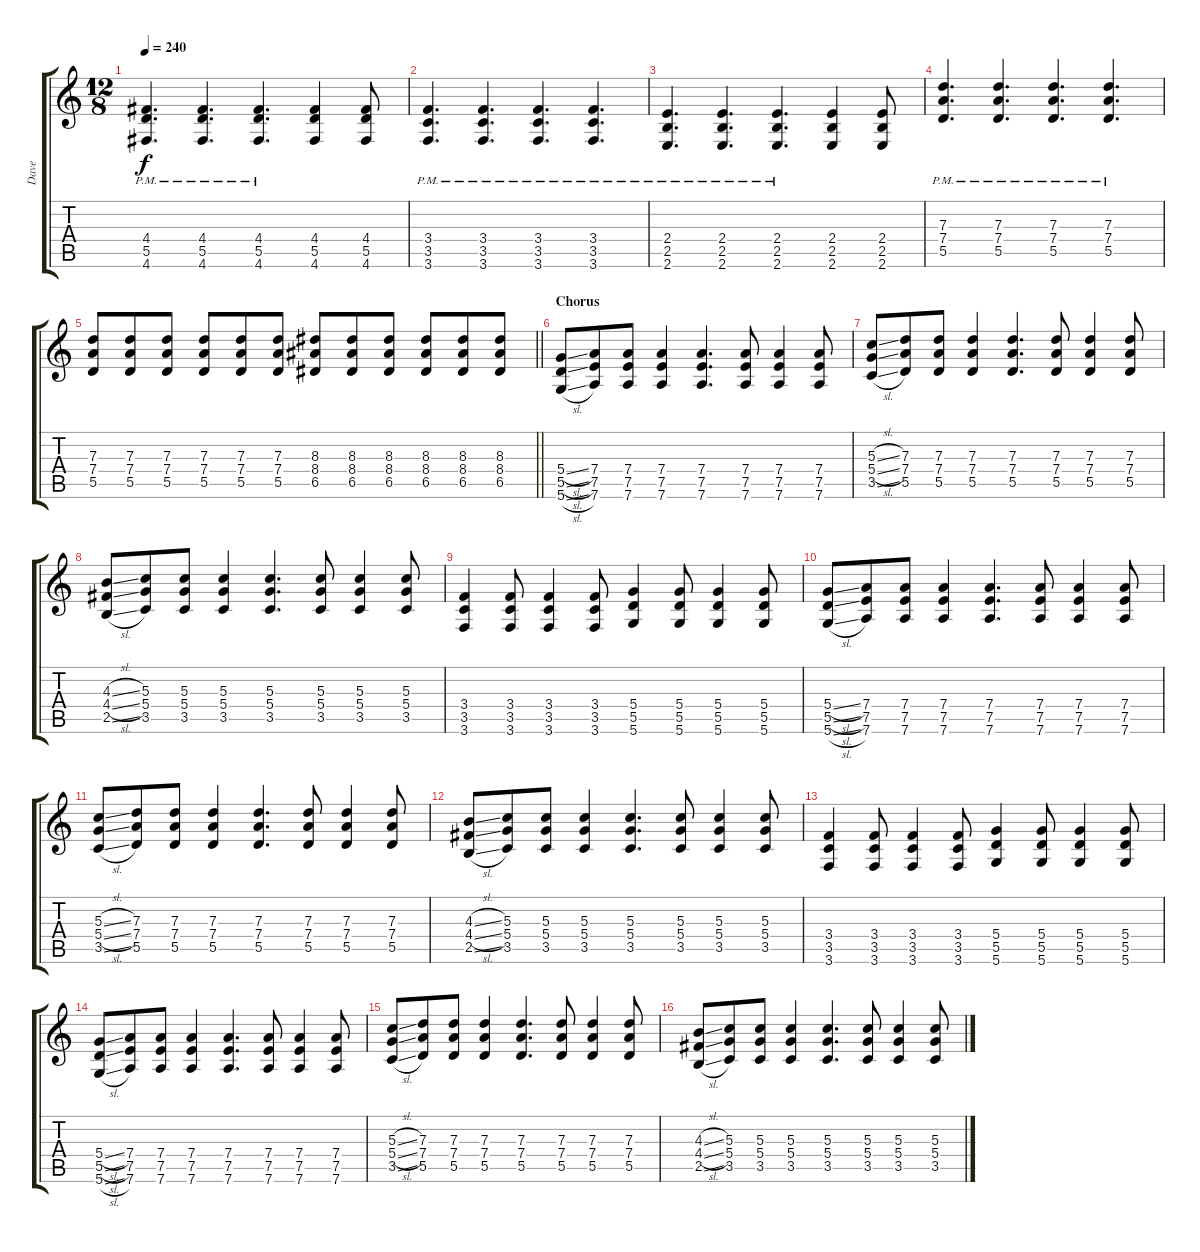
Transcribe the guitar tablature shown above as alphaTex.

\track ("Dave" "Dave") {instrument overdrivenguitar}
\staff {score tabs}
\tuning (E4 B3 G3 D3 A2 D2) {hide}
\ts (12 8)
\tempo 240
\clef g2
\ks c
(4.4{pm} 5.5{pm} 4.6{pm}).4{d dy f} (4.4{pm} 5.5{pm} 4.6{pm}).4{d} (4.4{pm} 5.5{pm} 4.6{pm}).4{d} (4.4 5.5 4.6).4 (4.4 5.5 4.6).8 |
(3.4{pm} 3.5{pm} 3.6{pm}).4{d} (3.4{pm} 3.5{pm} 3.6{pm}).4{d} (3.4{pm} 3.5{pm} 3.6{pm}).4{d} (3.4{pm} 3.5{pm} 3.6{pm}).4{d} |
(2.4{pm} 2.5{pm} 2.6{pm}).4{d} (2.4{pm} 2.5{pm} 2.6{pm}).4{d} (2.4{pm} 2.5{pm} 2.6{pm}).4{d} (2.4 2.5 2.6).4 (2.4 2.5 2.6).8 |
(7.3{pm} 7.4{pm} 5.5{pm}).4{d} (7.3{pm} 7.4{pm} 5.5{pm}).4{d} (7.3{pm} 7.4{pm} 5.5{pm}).4{d} (7.3{pm} 7.4{pm} 5.5{pm}).4{d} |
\barLineRight lightlight
(7.3 7.4 5.5).8 (7.3 7.4 5.5).8 (7.3 7.4 5.5).8 (7.3 7.4 5.5).8 (7.3 7.4 5.5).8 (7.3 7.4 5.5).8 (8.3 8.4 6.5).8 (8.3 8.4 6.5).8 (8.3 8.4 6.5).8 (8.3 8.4 6.5).8 (8.3 8.4 6.5).8 (8.3 8.4 6.5).8 |
\section ("" "Chorus")
(5.4{sl} 5.5{sl} 5.6{sl}).8 (7.4 7.5 7.6).8 (7.4 7.5 7.6).8 (7.4 7.5 7.6).4 (7.4 7.5 7.6).4{d} (7.4 7.5 7.6).8 (7.4 7.5 7.6).4 (7.4 7.5 7.6).8 |
(5.3{sl} 5.4{sl} 3.5{sl}).8 (7.3 7.4 5.5).8 (7.3 7.4 5.5).8 (7.3 7.4 5.5).4 (7.3 7.4 5.5).4{d} (7.3 7.4 5.5).8 (7.3 7.4 5.5).4 (7.3 7.4 5.5).8 |
(4.3{sl} 4.4{sl} 2.5{sl}).8 (5.3 5.4 3.5).8 (5.3 5.4 3.5).8 (5.3 5.4 3.5).4 (5.3 5.4 3.5).4{d} (5.3 5.4 3.5).8 (5.3 5.4 3.5).4 (5.3 5.4 3.5).8 |
(3.4 3.5 3.6).4 (3.4 3.5 3.6).8 (3.4 3.5 3.6).4 (3.4 3.5 3.6).8 (5.4 5.5 5.6).4 (5.4 5.5 5.6).8 (5.4 5.5 5.6).4 (5.4 5.5 5.6).8 |
(5.4{sl} 5.5{sl} 5.6{sl}).8 (7.4 7.5 7.6).8 (7.4 7.5 7.6).8 (7.4 7.5 7.6).4 (7.4 7.5 7.6).4{d} (7.4 7.5 7.6).8 (7.4 7.5 7.6).4 (7.4 7.5 7.6).8 |
(5.3{sl} 5.4{sl} 3.5{sl}).8 (7.3 7.4 5.5).8 (7.3 7.4 5.5).8 (7.3 7.4 5.5).4 (7.3 7.4 5.5).4{d} (7.3 7.4 5.5).8 (7.3 7.4 5.5).4 (7.3 7.4 5.5).8 |
(4.3{sl} 4.4{sl} 2.5{sl}).8 (5.3 5.4 3.5).8 (5.3 5.4 3.5).8 (5.3 5.4 3.5).4 (5.3 5.4 3.5).4{d} (5.3 5.4 3.5).8 (5.3 5.4 3.5).4 (5.3 5.4 3.5).8 |
(3.4 3.5 3.6).4 (3.4 3.5 3.6).8 (3.4 3.5 3.6).4 (3.4 3.5 3.6).8 (5.4 5.5 5.6).4 (5.4 5.5 5.6).8 (5.4 5.5 5.6).4 (5.4 5.5 5.6).8 |
(5.4{sl} 5.5{sl} 5.6{sl}).8 (7.4 7.5 7.6).8 (7.4 7.5 7.6).8 (7.4 7.5 7.6).4 (7.4 7.5 7.6).4{d} (7.4 7.5 7.6).8 (7.4 7.5 7.6).4 (7.4 7.5 7.6).8 |
(5.3{sl} 5.4{sl} 3.5{sl}).8 (7.3 7.4 5.5).8 (7.3 7.4 5.5).8 (7.3 7.4 5.5).4 (7.3 7.4 5.5).4{d} (7.3 7.4 5.5).8 (7.3 7.4 5.5).4 (7.3 7.4 5.5).8 |
(4.3{sl} 4.4{sl} 2.5{sl}).8 (5.3 5.4 3.5).8 (5.3 5.4 3.5).8 (5.3 5.4 3.5).4 (5.3 5.4 3.5).4{d} (5.3 5.4 3.5).8 (5.3 5.4 3.5).4 (5.3 5.4 3.5).8
